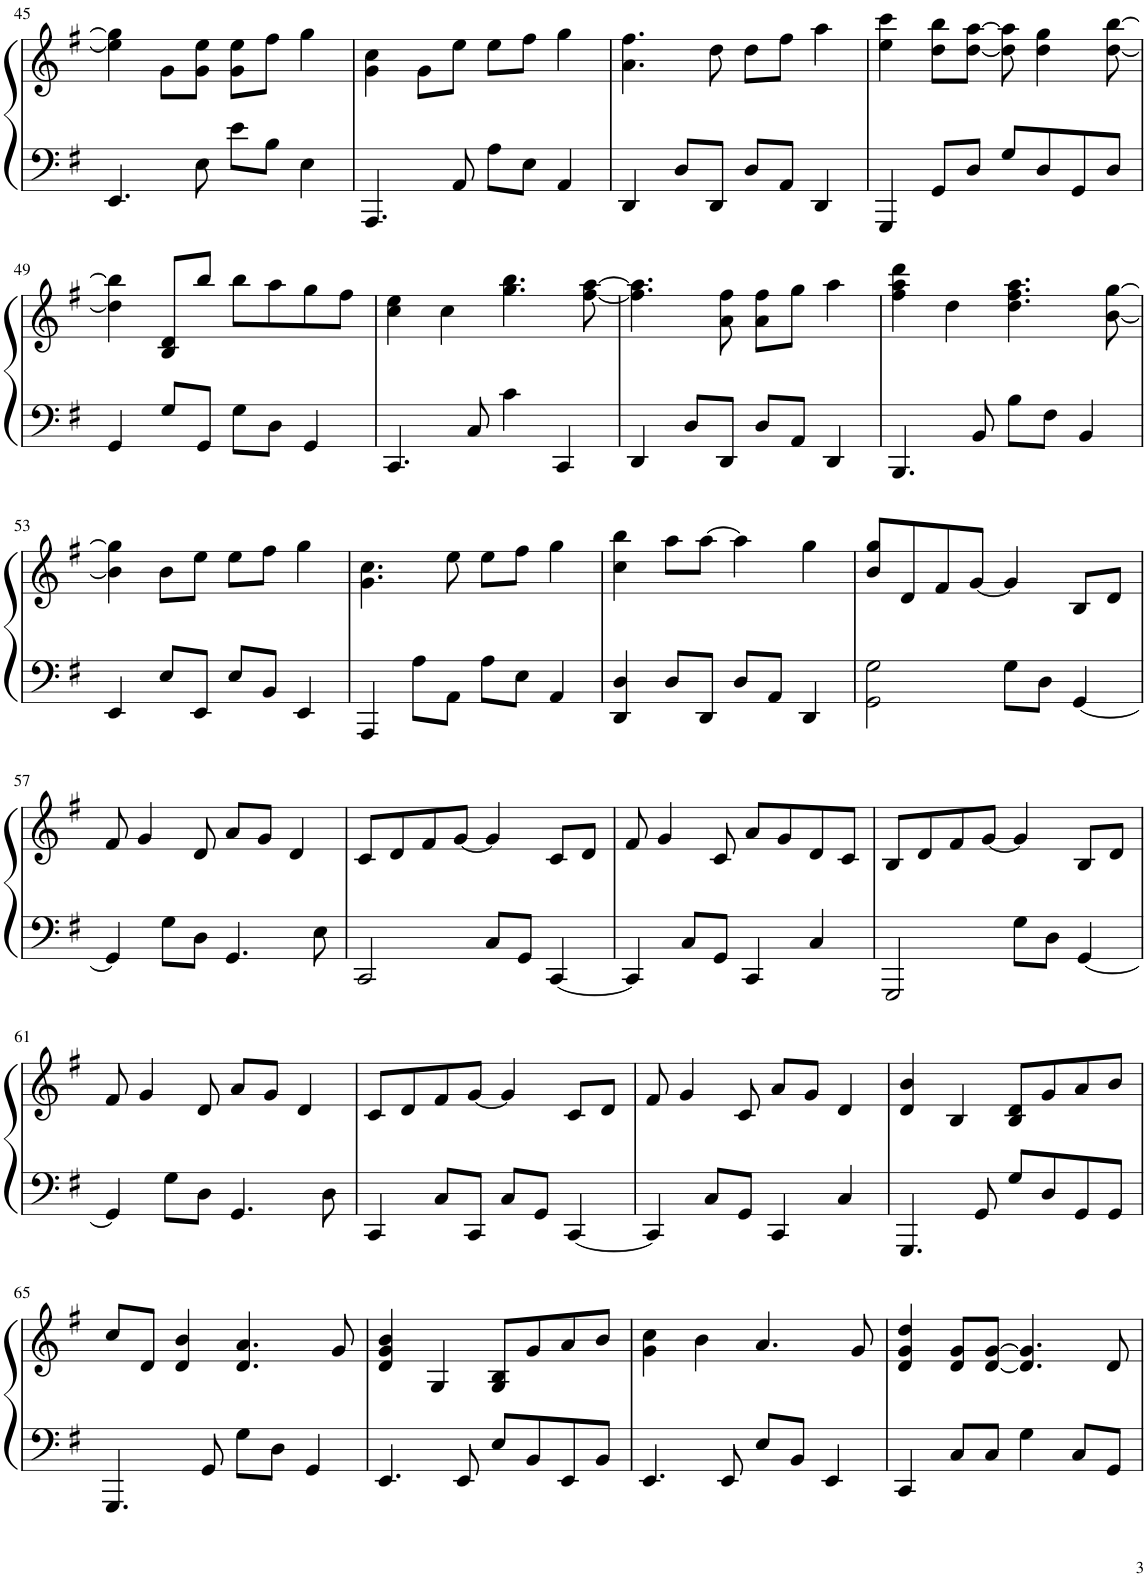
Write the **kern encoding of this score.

**kern	**kern
*part1	*part1
*staff2	*staff1
*I"Piano	*
*I'Pno.	*
!!LO:PB:g=z
*clefF4	*clefG2
*k[f#]	*k[f#]
*M4/4	*M4/4
=45	=45
4.EE/	4ee\] 4gg\]
.	8g\L
8E\	8g\ 8ee\J
8e\L	8g\ 8ee\L
8B\J	8ff#\J
4E\	4gg\
=46	=46
4.AAA/	4g\ 4cc\
.	8g\L
8AA/	8ee\J
8A\L	8ee\L
8E\J	8ff#\J
4AA/	4gg\
=47	=47
4DD/	4.a\ 4.ff#\
8D/L	.
8DD/J	8dd\
8D/L	8dd\L
8AA/J	8ff#\J
4DD/	4aa\
=48	=48
4GGG/	4ee\ 4ccc\
8GG/L	8dd\ 8bb\L
8D/J	[8dd\ [8aa\J
8G/L	8dd\] 8aa\]
8D/	4dd\ 4gg\
8GG/	.
8D/J	[8dd\ [8bb\
!!LO:LB:g=z
=49	=49
4GG/	4dd\] 4bb\]
8G/L	8B/ 8d/L
8GG/J	8bb/J
8G\L	8bb\L
8D\J	8aa\
4GG/	8gg\
.	8ff#\J
=50	=50
4.CC/	4cc\ 4ee\
.	4cc\
8C/	.
4c\	4.gg\ 4.bb\
4CC/	.
.	[8ff#\ [8aa\
=51	=51
4DD/	4.ff#\] 4.aa\]
8D/L	.
8DD/J	8a\ 8ff#\
8D/L	8a\ 8ff#\L
8AA/J	8gg\J
4DD/	4aa\
=52	=52
4.BBB/	4ff#\ 4aa\ 4ddd\
.	4dd\
8BB/	.
8B\L	4.dd\ 4.ff#\ 4.aa\
8F#\J	.
4BB/	.
.	[8b\ [8gg\
!!LO:LB:g=z
=53	=53
4EE/	4b\] 4gg\]
8E/L	8b\L
8EE/J	8ee\J
8E/L	8ee\L
8BB/J	8ff#\J
4EE/	4gg\
=54	=54
4AAA/	4.g\ 4.cc\
8A\L	.
8AA\J	8ee\
8A\L	8ee\L
8E\J	8ff#\J
4AA/	4gg\
=55	=55
4DD/ 4D/	4cc\ 4bb\
8D/L	8aa\L
8DD/J	[8aa\J
8D/L	4aa\]
8AA/J	.
4DD/	4gg\
=56	=56
2GG\ 2G\	8b/ 8gg/L
.	8d/
.	8f#/
.	[8g/J
8G\L	4g/]
8D\J	.
[4GG/	8B/L
.	8d/J
!!LO:LB:g=z
=57	=57
4GG/]	8f#/
.	4g/
8G\L	.
8D\J	8d/
4.GG/	8a/L
.	8g/J
.	4d/
8E\	.
=58	=58
2CC/	8c/L
.	8d/
.	8f#/
.	[8g/J
8C/L	4g/]
8GG/J	.
[4CC/	8c/L
.	8d/J
=59	=59
4CC/]	8f#/
.	4g/
8C/L	.
8GG/J	8c/
4CC/	8a/L
.	8g/
4C/	8d/
.	8c/J
=60	=60
2GGG/	8B/L
.	8d/
.	8f#/
.	[8g/J
8G\L	4g/]
8D\J	.
[4GG/	8B/L
.	8d/J
!!LO:LB:g=z
=61	=61
4GG/]	8f#/
.	4g/
8G\L	.
8D\J	8d/
4.GG/	8a/L
.	8g/J
.	4d/
8D\	.
=62	=62
4CC/	8c/L
.	8d/
8C/L	8f#/
8CC/J	[8g/J
8C/L	4g/]
8GG/J	.
[4CC/	8c/L
.	8d/J
=63	=63
4CC/]	8f#/
.	4g/
8C/L	.
8GG/J	8c/
4CC/	8a/L
.	8g/J
4C/	4d/
=64	=64
4.GGG/	4d/ 4b/
.	4B/
8GG/	.
8G/L	8B/ 8d/L
8D/	8g/
8GG/	8a/
8GG/J	8b/J
!!LO:LB:g=z
=65	=65
4.GGG/	8cc/L
.	8d/J
.	4d/ 4b/
8GG/	.
8G\L	4.d/ 4.a/
8D\J	.
4GG/	.
.	8g/
=66	=66
4.EE/	4d/ 4g/ 4b/
.	4G/
8EE/	.
8E/L	8G/ 8B/L
8BB/	8g/
8EE/	8a/
8BB/J	8b/J
=67	=67
4.EE/	4g\ 4cc\
.	4b\
8EE/	.
8E/L	4.a/
8BB/J	.
4EE/	.
.	8g/
=68	=68
4CC/	4d/ 4g/ 4dd/
8C/L	8d/ 8g/L
8C/J	[8d/ [8g/J
4G\	4.d/] 4.g/]
8C/L	.
8GG/J	8d/
=	=
*-	*-
